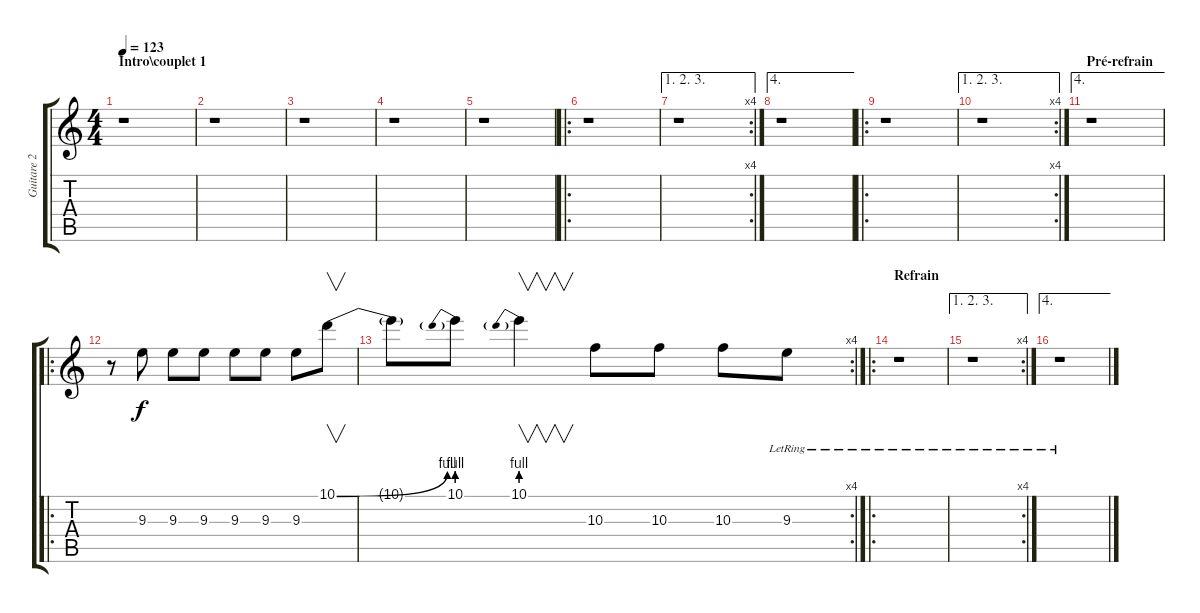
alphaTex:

\track ("Guitare 2" "Guitare 2") {instrument distortionguitar}
\staff {score tabs}
\tuning (E4 B3 G3 D3 A2 E2) {hide}
\ts (4 4)
\section ("" "Intro\\couplet 1")
\tempo 123
\clef g2
\ks c
r.1{dy f instrument distortionguitar} |
r.1 |
r.1 |
r.1 |
r.1 |
\ro
r.1 |
\ae (1 2 3)
\rc 4
r.1 |
\ae 4
r.1 |
\ro
r.1 |
\ae (1 2 3)
\rc 4
r.1 |
\ae 4
\section ("" "Pré-refrain")
r.1 |
\ro
r.8 9.3.8 9.3.8 9.3.8 9.3.8 9.3.8 9.3.8 10.1{be (bend 0 0 60 4)}.8{v} |
\rc 4
10.1{t}.8 10.1{be (prebend 0 4 60 4)}.8 10.1{be (prebend 0 4 60 4)}.4{v} 10.3.8 10.3.8 10.3.8 9.3{lr}.8 |
\ro
\section ("" "Refrain")
r.1 |
\ae (1 2 3)
\rc 4
r.1 |
\ae 4
r.1
